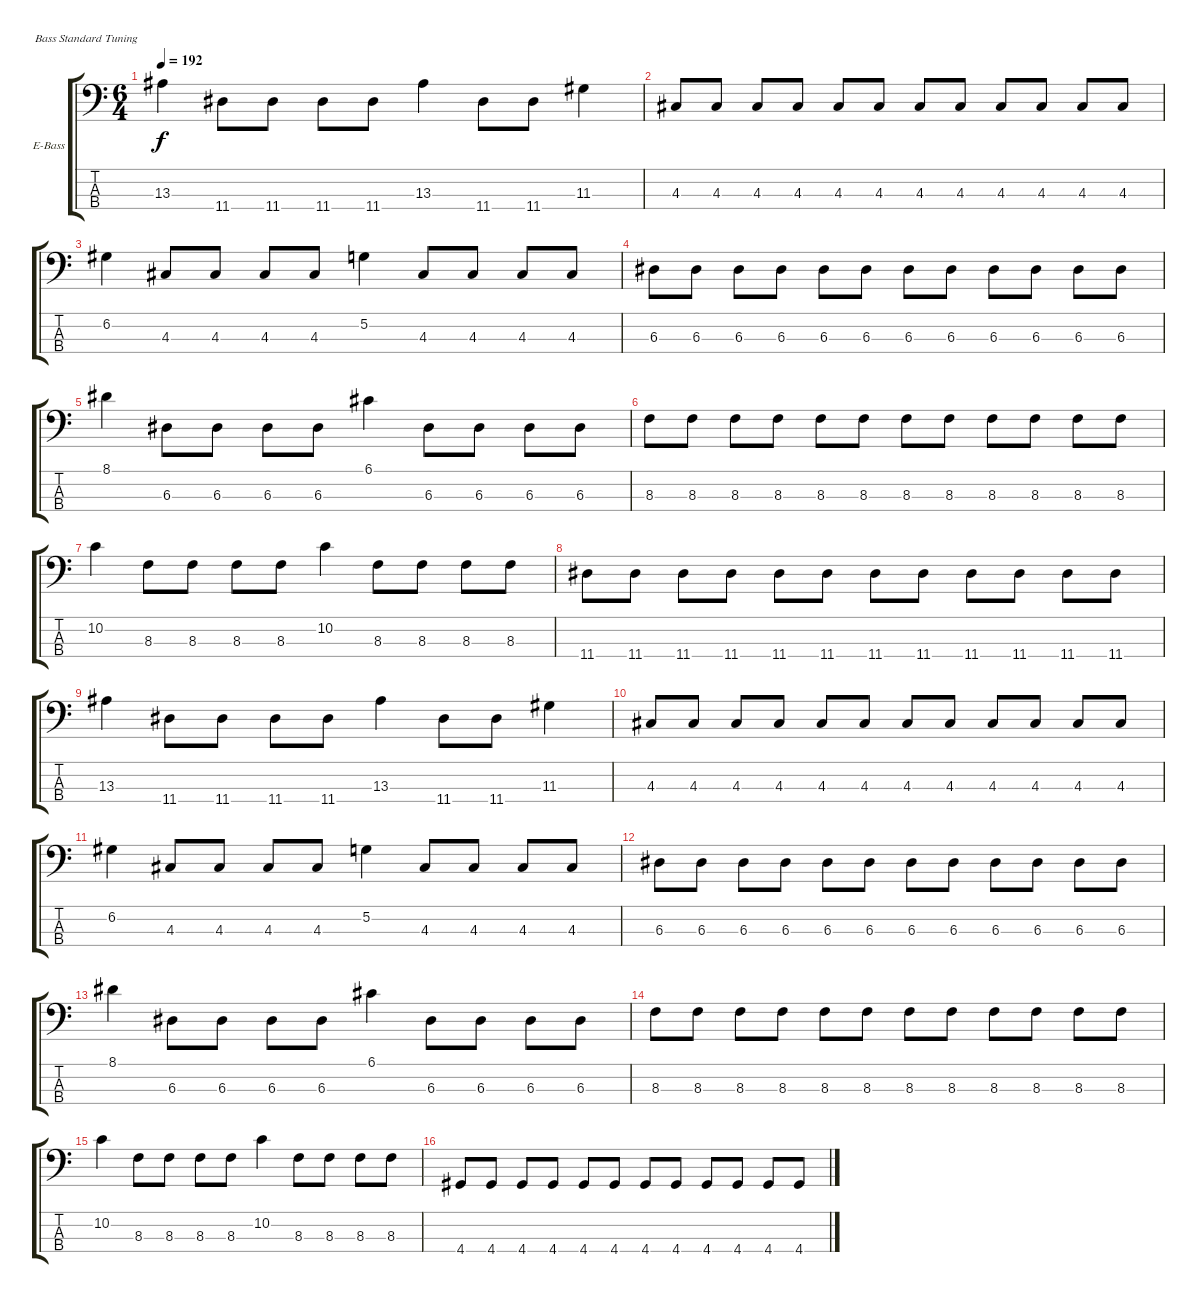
\bracketExtendMode groupsimilarinstruments
\firstSystemTrackNameOrientation horizontal
\otherSystemsTrackNameOrientation horizontal
\track ("Bass" "E-Bass") {instrument electricbassfinger}
\staff {score tabs}
\tuning (G2 D2 A1 E1)
\ts (6 4)
\tempo 192
\clef f4
\ks c
13.3.4{dy f} 11.4.8 11.4.8 11.4.8 11.4.8 13.3.4 11.4.8 11.4.8 11.3.4 |
4.3.8 4.3.8 4.3.8 4.3.8 4.3.8 4.3.8 4.3.8 4.3.8 4.3.8 4.3.8 4.3.8 4.3.8 |
6.2.4 4.3.8 4.3.8 4.3.8 4.3.8 5.2.4 4.3.8 4.3.8 4.3.8 4.3.8 |
6.3.8 6.3.8 6.3.8 6.3.8 6.3.8 6.3.8 6.3.8 6.3.8 6.3.8 6.3.8 6.3.8 6.3.8 |
8.1.4 6.3.8 6.3.8 6.3.8 6.3.8 6.1.4 6.3.8 6.3.8 6.3.8 6.3.8 |
8.3.8 8.3.8 8.3.8 8.3.8 8.3.8 8.3.8 8.3.8 8.3.8 8.3.8 8.3.8 8.3.8 8.3.8 |
10.2.4 8.3.8 8.3.8 8.3.8 8.3.8 10.2.4 8.3.8 8.3.8 8.3.8 8.3.8 |
11.4.8 11.4.8 11.4.8 11.4.8 11.4.8 11.4.8 11.4.8 11.4.8 11.4.8 11.4.8 11.4.8 11.4.8 |
13.3.4 11.4.8 11.4.8 11.4.8 11.4.8 13.3.4 11.4.8 11.4.8 11.3.4 |
4.3.8 4.3.8 4.3.8 4.3.8 4.3.8 4.3.8 4.3.8 4.3.8 4.3.8 4.3.8 4.3.8 4.3.8 |
6.2.4 4.3.8 4.3.8 4.3.8 4.3.8 5.2.4 4.3.8 4.3.8 4.3.8 4.3.8 |
6.3.8 6.3.8 6.3.8 6.3.8 6.3.8 6.3.8 6.3.8 6.3.8 6.3.8 6.3.8 6.3.8 6.3.8 |
8.1.4 6.3.8 6.3.8 6.3.8 6.3.8 6.1.4 6.3.8 6.3.8 6.3.8 6.3.8 |
8.3.8 8.3.8 8.3.8 8.3.8 8.3.8 8.3.8 8.3.8 8.3.8 8.3.8 8.3.8 8.3.8 8.3.8 |
10.2.4 8.3.8 8.3.8 8.3.8 8.3.8 10.2.4 8.3.8 8.3.8 8.3.8 8.3.8 |
4.4.8 4.4.8 4.4.8 4.4.8 4.4.8 4.4.8 4.4.8 4.4.8 4.4.8 4.4.8 4.4.8 4.4.8
